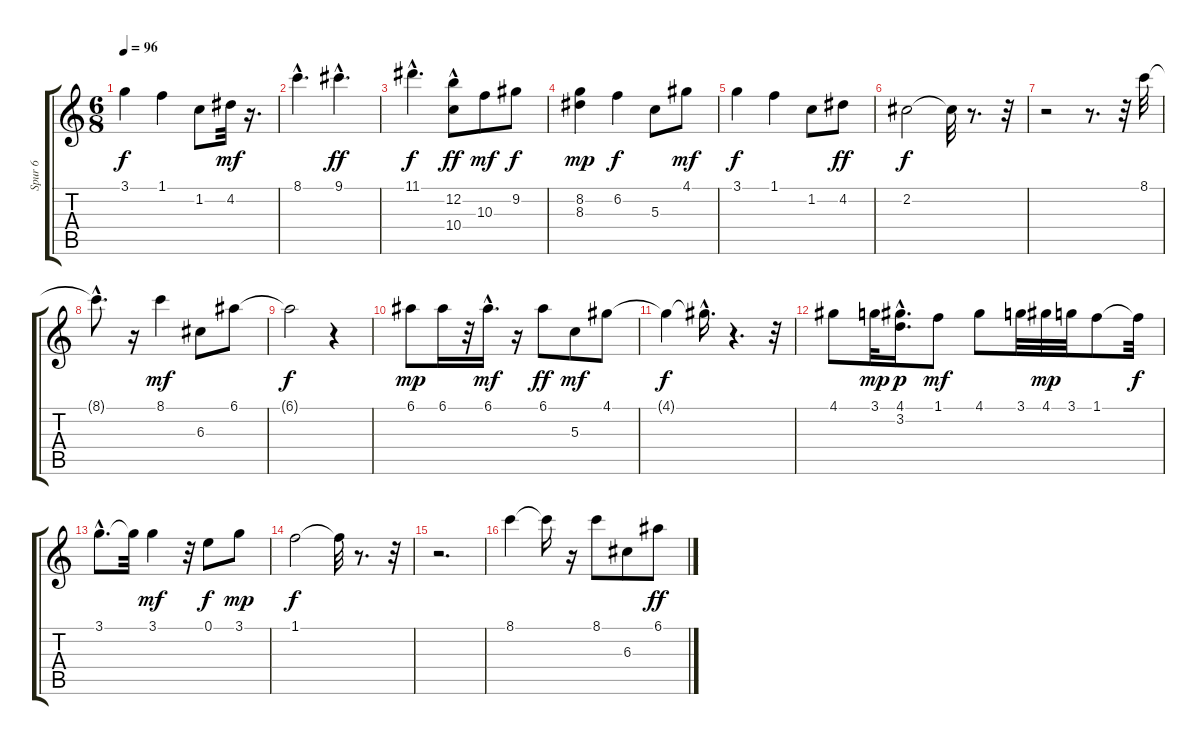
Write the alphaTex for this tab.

\track ("Spur 6" "Spur 6") {instrument acousticguitarnylon}
\staff {score tabs}
\tuning (E4 B3 G3 D3 A2 E2) {hide}
\ts (6 8)
\tempo 96
\clef g2
\ks c
3.1.4{dy f} 1.1.4 1.2.8 4.2.32{dy mf} r.16{d} |
8.1{hac}.4{d} 9.1{hac}.4{d dy ff} |
11.1{hac}.4{d dy f} (12.2{hac} 10.4).8{dy ff} 10.3.8{dy mf} 9.2.8{dy f} |
(8.2 8.3).4{dy mp} 6.2.4{dy f} 5.3.8 4.1.8{dy mf} |
3.1.4{dy f} 1.1.4 1.2.8 4.2.8{dy ff} |
2.2.2{dy f} 2.2{t}.32 r.8{d} r.32 |
r.2 r.8{d} r.32 8.1.32 |
8.1{hac t}.8{d} r.16 8.1.4{dy mf} 6.3.8 6.1.8 |
6.1{t}.2{dy f} r.4 |
6.1.8{dy mp} 6.1.16 r.32 6.1{hac}.16{d dy mf} r.16 6.1.8{dy ff} 5.3.8{dy mf} 4.1.8 |
4.1{t}.4{dy f} 4.1{hac t}.16{d} r.4{d} r.32 |
4.1.8 3.1.32{dy mp} (4.1 3.2{hac}).16{d dy p} 1.1.8{dy mf} 4.1.8 3.1.32 4.1.32{dy mp} 3.1.32 1.1.8 1.1{t}.32{dy f} |
3.1{hac}.8{d} 3.1{t}.32 3.1.4{dy mf} r.32 0.1.8{dy f} 3.1.8{dy mp} |
1.1.2{dy f} 1.1{t}.32 r.8{d} r.32 |
r.2{d} |
8.1.4 8.1{t}.16 r.16 8.1.8 6.3.8 6.1.8{dy ff}
